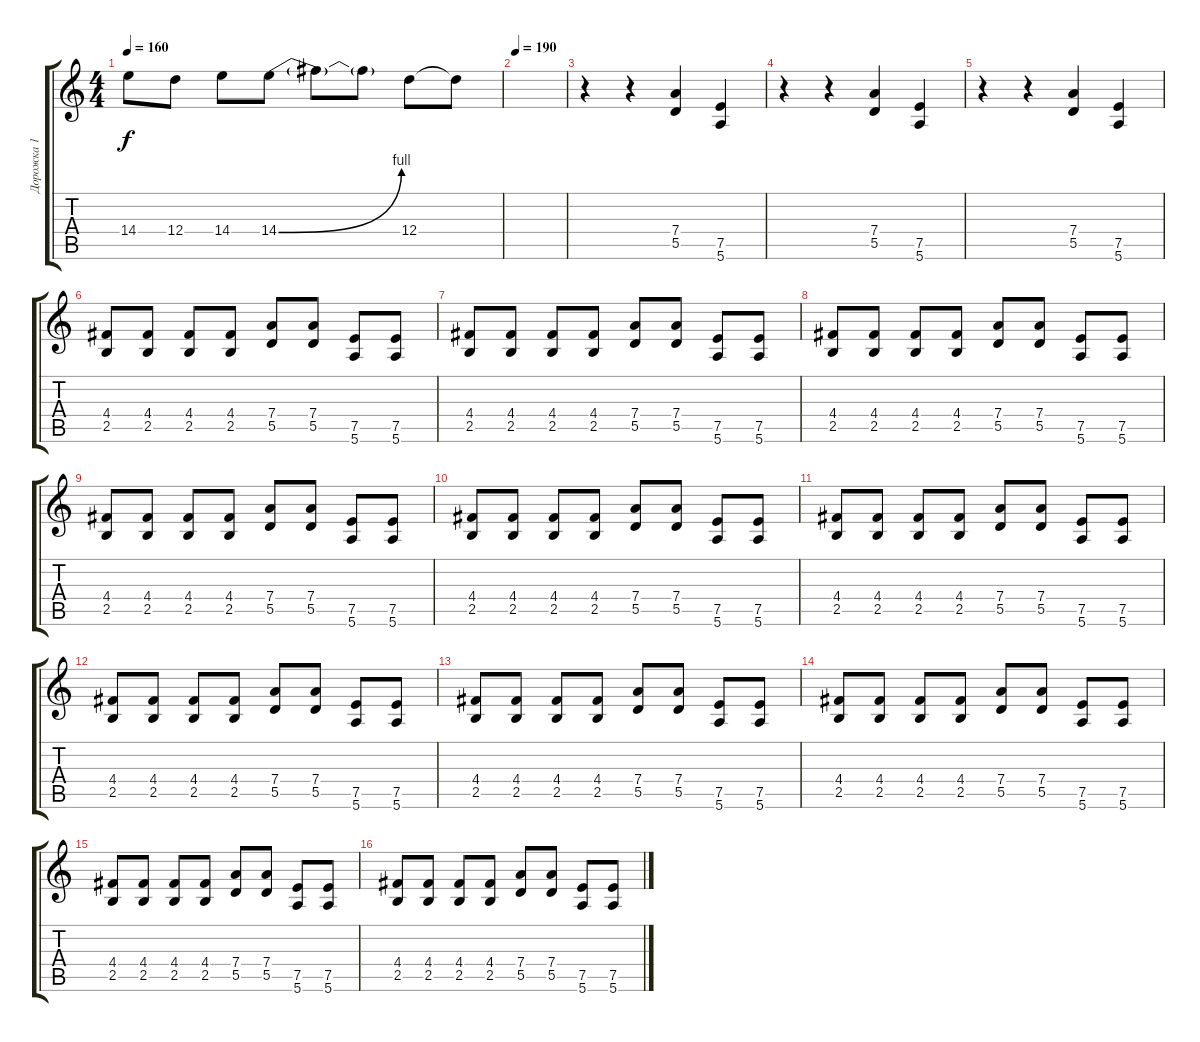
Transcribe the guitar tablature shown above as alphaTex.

\track ("Дорожка 1" "Дорожка 1") {instrument distortionguitar}
\staff {score tabs}
\tuning (E4 B3 G3 D3 A2 E2) {hide}
\ts (4 4)
\tempo 160
\clef g2
\ks c
14.4.8{dy f} 12.4.8 14.4.8 14.4{be (bend 0 0 60 4)}.8 14.4{t}.8 14.4{t}.8 12.4.8 12.4{t}.8 |
\tempo 190
|
r.4 r.4 (7.4 5.5).4 (7.5 5.6).4 |
r.4 r.4 (7.4 5.5).4 (7.5 5.6).4 |
r.4 r.4 (7.4 5.5).4 (7.5 5.6).4 |
(4.4 2.5).8 (4.4 2.5).8 (4.4 2.5).8 (4.4 2.5).8 (7.4 5.5).8 (7.4 5.5).8 (7.5 5.6).8 (7.5 5.6).8 |
(4.4 2.5).8 (4.4 2.5).8 (4.4 2.5).8 (4.4 2.5).8 (7.4 5.5).8 (7.4 5.5).8 (7.5 5.6).8 (7.5 5.6).8 |
(4.4 2.5).8 (4.4 2.5).8 (4.4 2.5).8 (4.4 2.5).8 (7.4 5.5).8 (7.4 5.5).8 (7.5 5.6).8 (7.5 5.6).8 |
(4.4 2.5).8 (4.4 2.5).8 (4.4 2.5).8 (4.4 2.5).8 (7.4 5.5).8 (7.4 5.5).8 (7.5 5.6).8 (7.5 5.6).8 |
(4.4 2.5).8 (4.4 2.5).8 (4.4 2.5).8 (4.4 2.5).8 (7.4 5.5).8 (7.4 5.5).8 (7.5 5.6).8 (7.5 5.6).8 |
(4.4 2.5).8 (4.4 2.5).8 (4.4 2.5).8 (4.4 2.5).8 (7.4 5.5).8 (7.4 5.5).8 (7.5 5.6).8 (7.5 5.6).8 |
(4.4 2.5).8 (4.4 2.5).8 (4.4 2.5).8 (4.4 2.5).8 (7.4 5.5).8 (7.4 5.5).8 (7.5 5.6).8 (7.5 5.6).8 |
(4.4 2.5).8 (4.4 2.5).8 (4.4 2.5).8 (4.4 2.5).8 (7.4 5.5).8 (7.4 5.5).8 (7.5 5.6).8 (7.5 5.6).8 |
(4.4 2.5).8 (4.4 2.5).8 (4.4 2.5).8 (4.4 2.5).8 (7.4 5.5).8 (7.4 5.5).8 (7.5 5.6).8 (7.5 5.6).8 |
(4.4 2.5).8 (4.4 2.5).8 (4.4 2.5).8 (4.4 2.5).8 (7.4 5.5).8 (7.4 5.5).8 (7.5 5.6).8 (7.5 5.6).8 |
(4.4 2.5).8 (4.4 2.5).8 (4.4 2.5).8 (4.4 2.5).8 (7.4 5.5).8 (7.4 5.5).8 (7.5 5.6).8 (7.5 5.6).8
